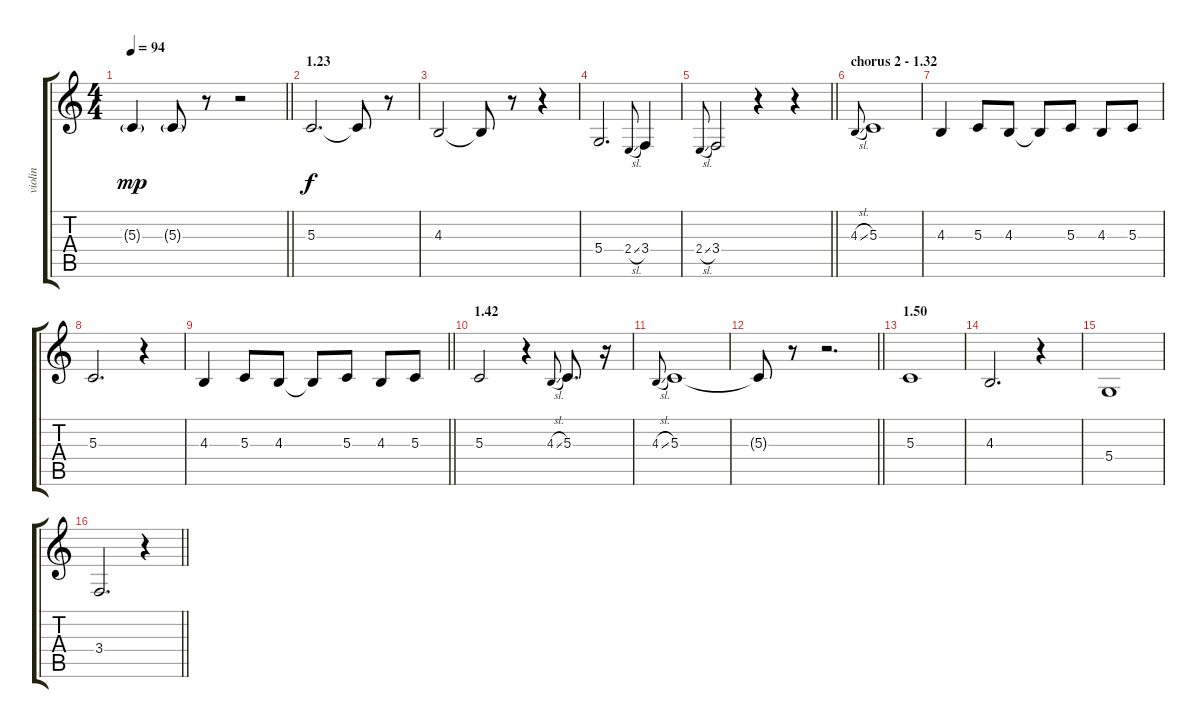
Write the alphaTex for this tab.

\track ("violin" "violin") {instrument violin}
\staff {score tabs}
\tuning (E4 A4 G3 D3 A2 E2) {hide}
\ts (4 4)
\tempo 94
\clef g2
\barLineRight lightlight
\ks c
5.3{g}.4{dy mp} 5.3{g}.8 r.8 r.2 |
\section ("" "1.23")
5.3.2{d dy f} 5.3{t}.8 r.8 |
4.3.2 4.3{t}.8 r.8 r.4 |
5.4.2{d} 2.4{sl}.8{gr onbeat} 3.4.4 |
\barLineRight lightlight
2.4{sl}.8{gr onbeat} 3.4.2 r.4 r.4 |
\section ("" "chorus 2 - 1.32")
4.3{sl}.8{gr onbeat} 5.3.1 |
4.3.4 5.3.8 4.3.8 4.3{t}.8 5.3.8 4.3.8 5.3.8 |
5.3.2{d} r.4 |
\barLineRight lightlight
4.3.4 5.3.8 4.3.8 4.3{t}.8 5.3.8 4.3.8 5.3.8 |
\section ("" "1.42")
5.3.2 r.4 4.3{sl}.8{gr onbeat} 5.3.8{d} r.16 |
4.3{sl}.8{gr onbeat} 5.3.1 |
\barLineRight lightlight
5.3{t}.8 r.8 r.2{d} |
\section ("" "1.50")
5.3.1 |
4.3.2{d} r.4 |
5.4.1 |
\barLineRight lightlight
3.4.2{d} r.4
